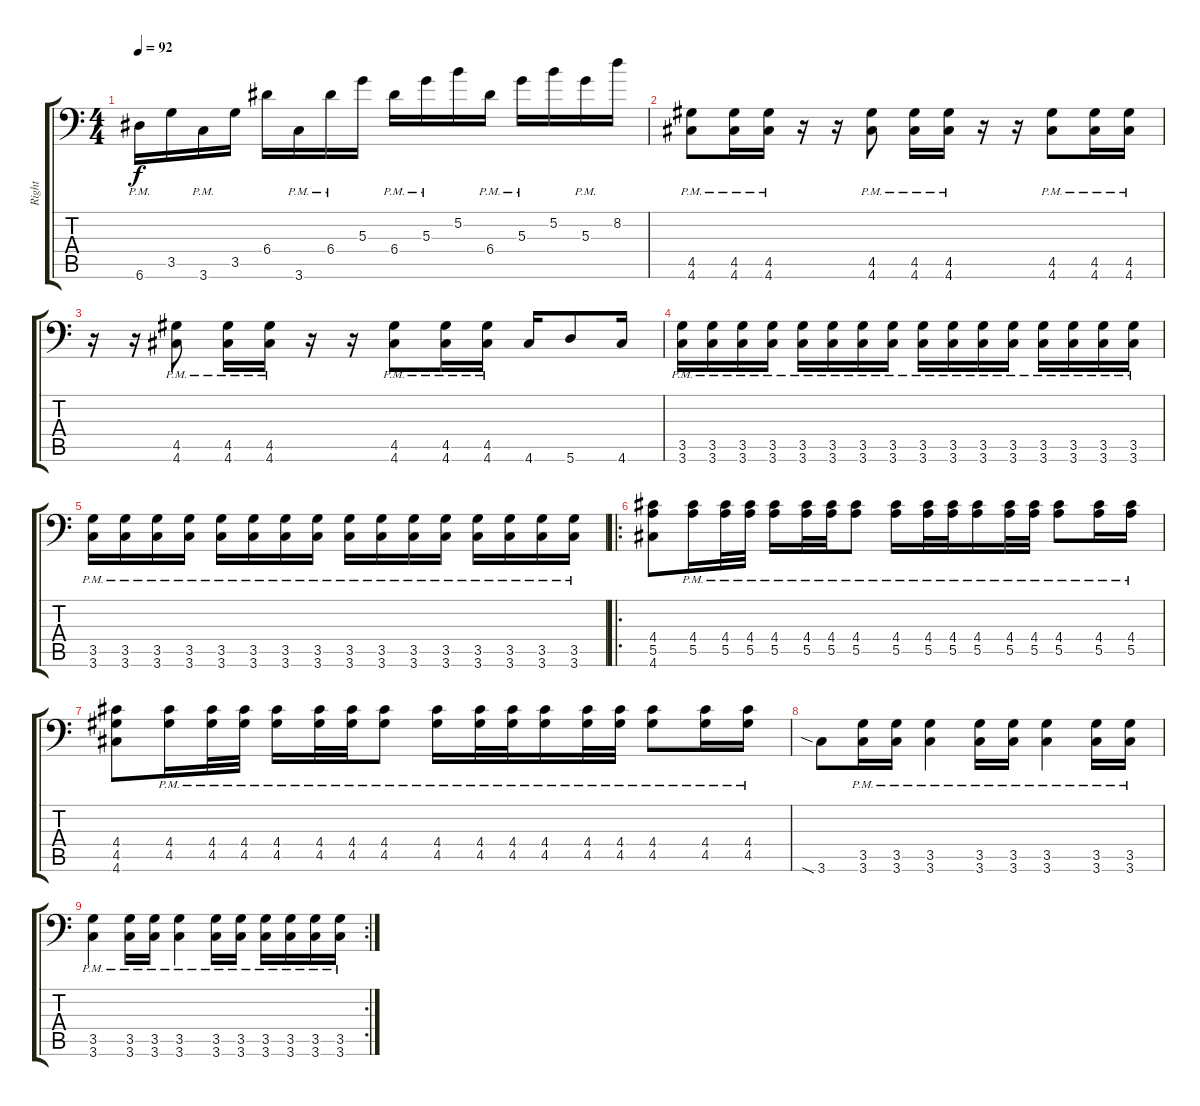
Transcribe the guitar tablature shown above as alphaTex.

\track ("Right" "Right") {instrument distortionguitar}
\staff {score tabs}
\tuning (B3 Gb3 D3 A2 E2 A1) {hide}
\ts (4 4)
\tempo 92
\clef f4
\ks c
6.6{pm}.16{dy f} 3.5.16 3.6{pm}.16 3.5.16 6.4.16 3.6{pm}.16 6.4{pm}.16 5.3.16 6.4{pm}.16 5.3{pm}.16 5.2.16 6.4{pm}.16 5.3{pm}.16 5.2.16 5.3{pm}.16 8.2.16 |
(4.5{pm} 4.6{pm}).8 (4.5{pm} 4.6{pm}).16 (4.5{pm} 4.6{pm}).16 r.16 r.16 (4.5{pm} 4.6{pm}).8 (4.5{pm} 4.6{pm}).16 (4.5{pm} 4.6{pm}).16 r.16 r.16 (4.5{pm} 4.6{pm}).8 (4.5{pm} 4.6).16 (4.5{pm} 4.6).16 |
r.16 r.16 (4.5{pm} 4.6{pm}).8 (4.5{pm} 4.6{pm}).16 (4.5{pm} 4.6{pm}).16 r.16 r.16 (4.5{pm} 4.6{pm}).8 (4.5{pm} 4.6{pm}).16 (4.5{pm} 4.6{pm}).16 4.6.16 5.6.8 4.6.16 |
(3.5{pm} 3.6{pm}).16 (3.5{pm} 3.6{pm}).16 (3.5{pm} 3.6{pm}).16 (3.5{pm} 3.6{pm}).16 (3.5{pm} 3.6{pm}).16 (3.5{pm} 3.6{pm}).16 (3.5{pm} 3.6{pm}).16 (3.5{pm} 3.6{pm}).16 (3.5{pm} 3.6{pm}).16 (3.5{pm} 3.6{pm}).16 (3.5{pm} 3.6{pm}).16 (3.5{pm} 3.6{pm}).16 (3.5{pm} 3.6{pm}).16 (3.5{pm} 3.6{pm}).16 (3.5{pm} 3.6{pm}).16 (3.5{pm} 3.6{pm}).16 |
(3.5{pm} 3.6{pm}).16 (3.5{pm} 3.6{pm}).16 (3.5{pm} 3.6{pm}).16 (3.5{pm} 3.6{pm}).16 (3.5{pm} 3.6{pm}).16 (3.5{pm} 3.6{pm}).16 (3.5{pm} 3.6{pm}).16 (3.5{pm} 3.6{pm}).16 (3.5{pm} 3.6{pm}).16 (3.5{pm} 3.6{pm}).16 (3.5{pm} 3.6{pm}).16 (3.5{pm} 3.6{pm}).16 (3.5{pm} 3.6{pm}).16 (3.5{pm} 3.6{pm}).16 (3.5{pm} 3.6{pm}).16 (3.5{pm} 3.6{pm}).16 |
\ro
(4.4 5.5 4.6).8 (4.4{pm} 5.5{pm}).16 (4.4{pm} 5.5{pm}).32 (4.4{pm} 5.5{pm}).32 (4.4{pm} 5.5{pm}).16 (4.4{pm} 5.5{pm}).32 (4.4{pm} 5.5{pm}).32 (4.4{pm} 5.5{pm}).8 (4.4{pm} 5.5{pm}).16 (4.4{pm} 5.5{pm}).32 (4.4{pm} 5.5{pm}).32 (4.4{pm} 5.5{pm}).16 (4.4{pm} 5.5{pm}).32 (4.4{pm} 5.5{pm}).32 (4.4{pm} 5.5{pm}).8 (4.4{pm} 5.5{pm}).16 (4.4{pm} 5.5{pm}).16 |
(4.4 4.5 4.6).8 (4.4{pm} 4.5{pm}).16 (4.4{pm} 4.5{pm}).32 (4.4{pm} 4.5{pm}).32 (4.4{pm} 4.5{pm}).16 (4.4{pm} 4.5{pm}).32 (4.4{pm} 4.5{pm}).32 (4.4{pm} 4.5{pm}).8 (4.4{pm} 4.5{pm}).16 (4.4{pm} 4.5{pm}).32 (4.4{pm} 4.5{pm}).32 (4.4{pm} 4.5{pm}).16 (4.4{pm} 4.5{pm}).32 (4.4{pm} 4.5{pm}).32 (4.4{pm} 4.5{pm}).8 (4.4{pm} 4.5{pm}).16 (4.4{pm} 4.5{pm}).16 |
3.6{sia}.8 (3.5{pm} 3.6{pm}).16 (3.5{pm} 3.6{pm}).16 (3.5{pm} 3.6{pm}).4 (3.5{pm} 3.6{pm}).16 (3.5{pm} 3.6{pm}).16 (3.5{pm} 3.6{pm}).4 (3.5{pm} 3.6{pm}).16 (3.5{pm} 3.6{pm}).16 |
\rc 2
(3.5{pm} 3.6{pm}).4 (3.5{pm} 3.6{pm}).16 (3.5{pm} 3.6{pm}).16 (3.5{pm} 3.6{pm}).4 (3.5{pm} 3.6{pm}).16 (3.5{pm} 3.6{pm}).16 (3.5{pm} 3.6{pm}).16 (3.5{pm} 3.6{pm}).16 (3.5{pm} 3.6{pm}).16 (3.5{pm} 3.6{pm}).16
